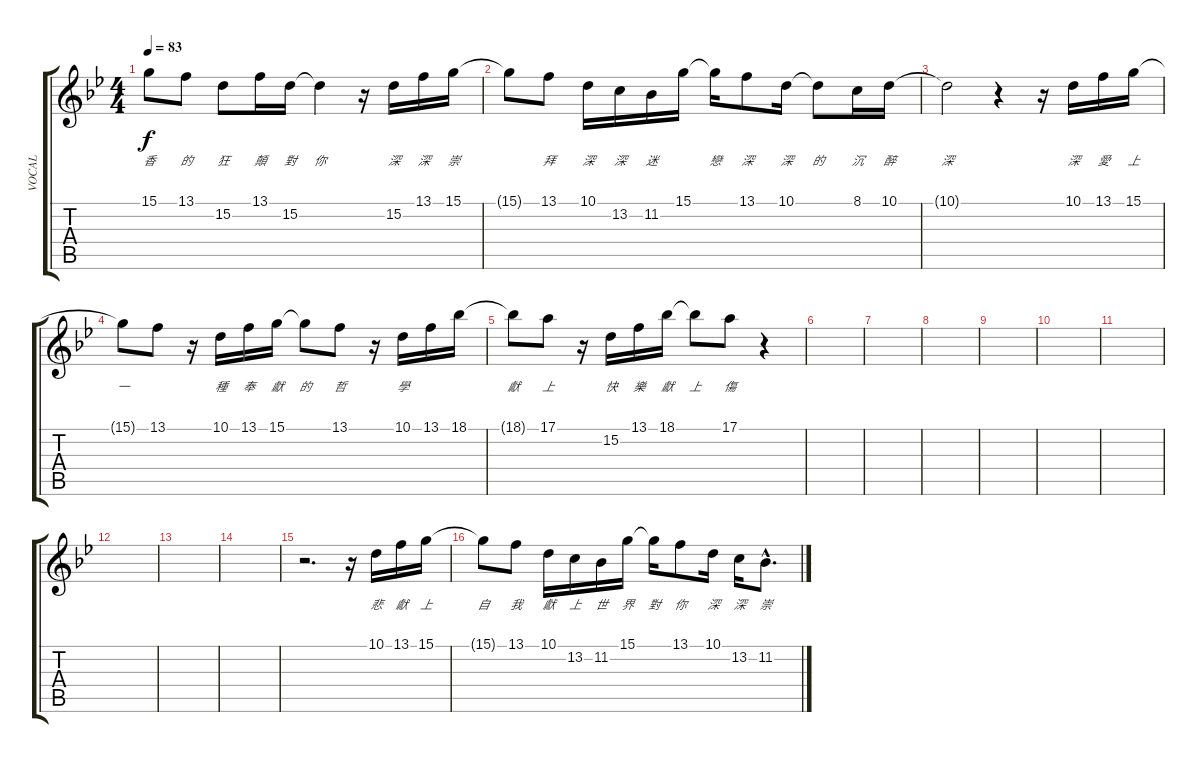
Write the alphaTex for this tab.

\track ("VOCAL" "VOCAL") {instrument musicbox}
\staff {score tabs}
\tuning (E4 B3 G3 D3 A2 E2) {hide}
\ts (4 4)
\tempo 83
\clef g2
\ks gminor
15.1.8{lyrics (0 "香") lyrics (1 "") lyrics (2 "") lyrics (3 "") lyrics (4 "") dy f} 13.1.8{lyrics (0 "的") lyrics (1 "") lyrics (2 "") lyrics (3 "") lyrics (4 "")} 15.2.8{lyrics (0 "狂") lyrics (1 "") lyrics (2 "") lyrics (3 "") lyrics (4 "")} 13.1.16{lyrics (0 "顛") lyrics (1 "") lyrics (2 "") lyrics (3 "") lyrics (4 "")} 15.2.16{lyrics (0 "對") lyrics (1 "") lyrics (2 "") lyrics (3 "") lyrics (4 "")} 15.2{t}.4{lyrics (0 "你") lyrics (1 "") lyrics (2 "") lyrics (3 "") lyrics (4 "")} r.16 15.2.16{lyrics (0 "深") lyrics (1 "") lyrics (2 "") lyrics (3 "") lyrics (4 "")} 13.1.16{lyrics (0 "深") lyrics (1 "") lyrics (2 "") lyrics (3 "") lyrics (4 "")} 15.1.16{lyrics (0 "崇") lyrics (1 "") lyrics (2 "") lyrics (3 "") lyrics (4 "")} |
15.1{t}.8{lyrics (0 "") lyrics (1 "") lyrics (2 "") lyrics (3 "") lyrics (4 "")} 13.1.8{lyrics (0 "拜　") lyrics (1 "") lyrics (2 "") lyrics (3 "") lyrics (4 "")} 10.1.16{lyrics (0 "深") lyrics (1 "") lyrics (2 "") lyrics (3 "") lyrics (4 "")} 13.2.16{lyrics (0 "深") lyrics (1 "") lyrics (2 "") lyrics (3 "") lyrics (4 "")} 11.2.16{lyrics (0 "迷") lyrics (1 "") lyrics (2 "") lyrics (3 "") lyrics (4 "")} 15.1.16{lyrics (0 "") lyrics (1 "") lyrics (2 "") lyrics (3 "") lyrics (4 "")} 15.1{t}.16{lyrics (0 "戀　") lyrics (1 "") lyrics (2 "") lyrics (3 "") lyrics (4 "")} 13.1.8{lyrics (0 "深") lyrics (1 "") lyrics (2 "") lyrics (3 "") lyrics (4 "")} 10.1.16{lyrics (0 "深") lyrics (1 "") lyrics (2 "") lyrics (3 "") lyrics (4 "")} 10.1{t}.8{lyrics (0 "的") lyrics (1 "") lyrics (2 "") lyrics (3 "") lyrics (4 "")} 8.1.16{lyrics (0 "沉") lyrics (1 "") lyrics (2 "") lyrics (3 "") lyrics (4 "")} 10.1.16{lyrics (0 "醉") lyrics (1 "") lyrics (2 "") lyrics (3 "") lyrics (4 "")} |
10.1{t}.2{lyrics (0 "深") lyrics (1 "") lyrics (2 "") lyrics (3 "") lyrics (4 "")} r.4 r.16 10.1.16{lyrics (0 "深") lyrics (1 "") lyrics (2 "") lyrics (3 "") lyrics (4 "")} 13.1.16{lyrics (0 "愛") lyrics (1 "") lyrics (2 "") lyrics (3 "") lyrics (4 "")} 15.1.16{lyrics (0 "上") lyrics (1 "") lyrics (2 "") lyrics (3 "") lyrics (4 "")} |
15.1{t}.8{lyrics (0 "一") lyrics (1 "") lyrics (2 "") lyrics (3 "") lyrics (4 "")} 13.1.8{lyrics (0 "") lyrics (1 "") lyrics (2 "") lyrics (3 "") lyrics (4 "")} r.16 10.1.16{lyrics (0 "種　") lyrics (1 "") lyrics (2 "") lyrics (3 "") lyrics (4 "")} 13.1.16{lyrics (0 "奉") lyrics (1 "") lyrics (2 "") lyrics (3 "") lyrics (4 "")} 15.1.16{lyrics (0 "獻") lyrics (1 "") lyrics (2 "") lyrics (3 "") lyrics (4 "")} 15.1{t}.8{lyrics (0 "的") lyrics (1 "") lyrics (2 "") lyrics (3 "") lyrics (4 "")} 13.1.8{lyrics (0 "哲") lyrics (1 "") lyrics (2 "") lyrics (3 "") lyrics (4 "")} r.16 10.1.16{lyrics (0 "學") lyrics (1 "") lyrics (2 "") lyrics (3 "") lyrics (4 "")} 13.1.16{lyrics (0 "") lyrics (1 "") lyrics (2 "") lyrics (3 "") lyrics (4 "")} 18.1.16{lyrics (0 "") lyrics (1 "") lyrics (2 "") lyrics (3 "") lyrics (4 "")} |
18.1{t}.8{lyrics (0 "獻") lyrics (1 "") lyrics (2 "") lyrics (3 "") lyrics (4 "")} 17.1.8{lyrics (0 "上") lyrics (1 "") lyrics (2 "") lyrics (3 "") lyrics (4 "")} r.16 15.2.16{lyrics (0 "快") lyrics (1 "") lyrics (2 "") lyrics (3 "") lyrics (4 "")} 13.1.16{lyrics (0 "樂　") lyrics (1 "") lyrics (2 "") lyrics (3 "") lyrics (4 "")} 18.1.16{lyrics (0 "獻") lyrics (1 "") lyrics (2 "") lyrics (3 "") lyrics (4 "")} 18.1{t}.8{lyrics (0 "上") lyrics (1 "") lyrics (2 "") lyrics (3 "") lyrics (4 "")} 17.1.8{lyrics (0 "傷") lyrics (1 "") lyrics (2 "") lyrics (3 "") lyrics (4 "")} r.4 |
|
|
|
|
|
|
|
|
|
r.2{d} r.16 10.1.16{lyrics (0 "悲　") lyrics (1 "") lyrics (2 "") lyrics (3 "") lyrics (4 "")} 13.1.16{lyrics (0 "獻") lyrics (1 "") lyrics (2 "") lyrics (3 "") lyrics (4 "")} 15.1.16{lyrics (0 "上") lyrics (1 "") lyrics (2 "") lyrics (3 "") lyrics (4 "")} |
15.1{t}.8{lyrics (0 "自") lyrics (1 "") lyrics (2 "") lyrics (3 "") lyrics (4 "")} 13.1.8{lyrics (0 "我　") lyrics (1 "") lyrics (2 "") lyrics (3 "") lyrics (4 "")} 10.1.16{lyrics (0 "獻") lyrics (1 "") lyrics (2 "") lyrics (3 "") lyrics (4 "")} 13.2.16{lyrics (0 "上") lyrics (1 "") lyrics (2 "") lyrics (3 "") lyrics (4 "")} 11.2.16{lyrics (0 "世") lyrics (1 "") lyrics (2 "") lyrics (3 "") lyrics (4 "")} 15.1.16{lyrics (0 "界") lyrics (1 "") lyrics (2 "") lyrics (3 "") lyrics (4 "")} 15.1{t}.16{lyrics (0 "對") lyrics (1 "") lyrics (2 "") lyrics (3 "") lyrics (4 "")} 13.1.8{lyrics (0 "你") lyrics (1 "") lyrics (2 "") lyrics (3 "") lyrics (4 "")} 10.1.16{lyrics (0 "深") lyrics (1 "") lyrics (2 "") lyrics (3 "") lyrics (4 "")} 13.2.16{lyrics (0 "深") lyrics (1 "") lyrics (2 "") lyrics (3 "") lyrics (4 "")} 11.2{hac}.8{d lyrics (0 "崇") lyrics (1 "") lyrics (2 "") lyrics (3 "") lyrics (4 "")}
